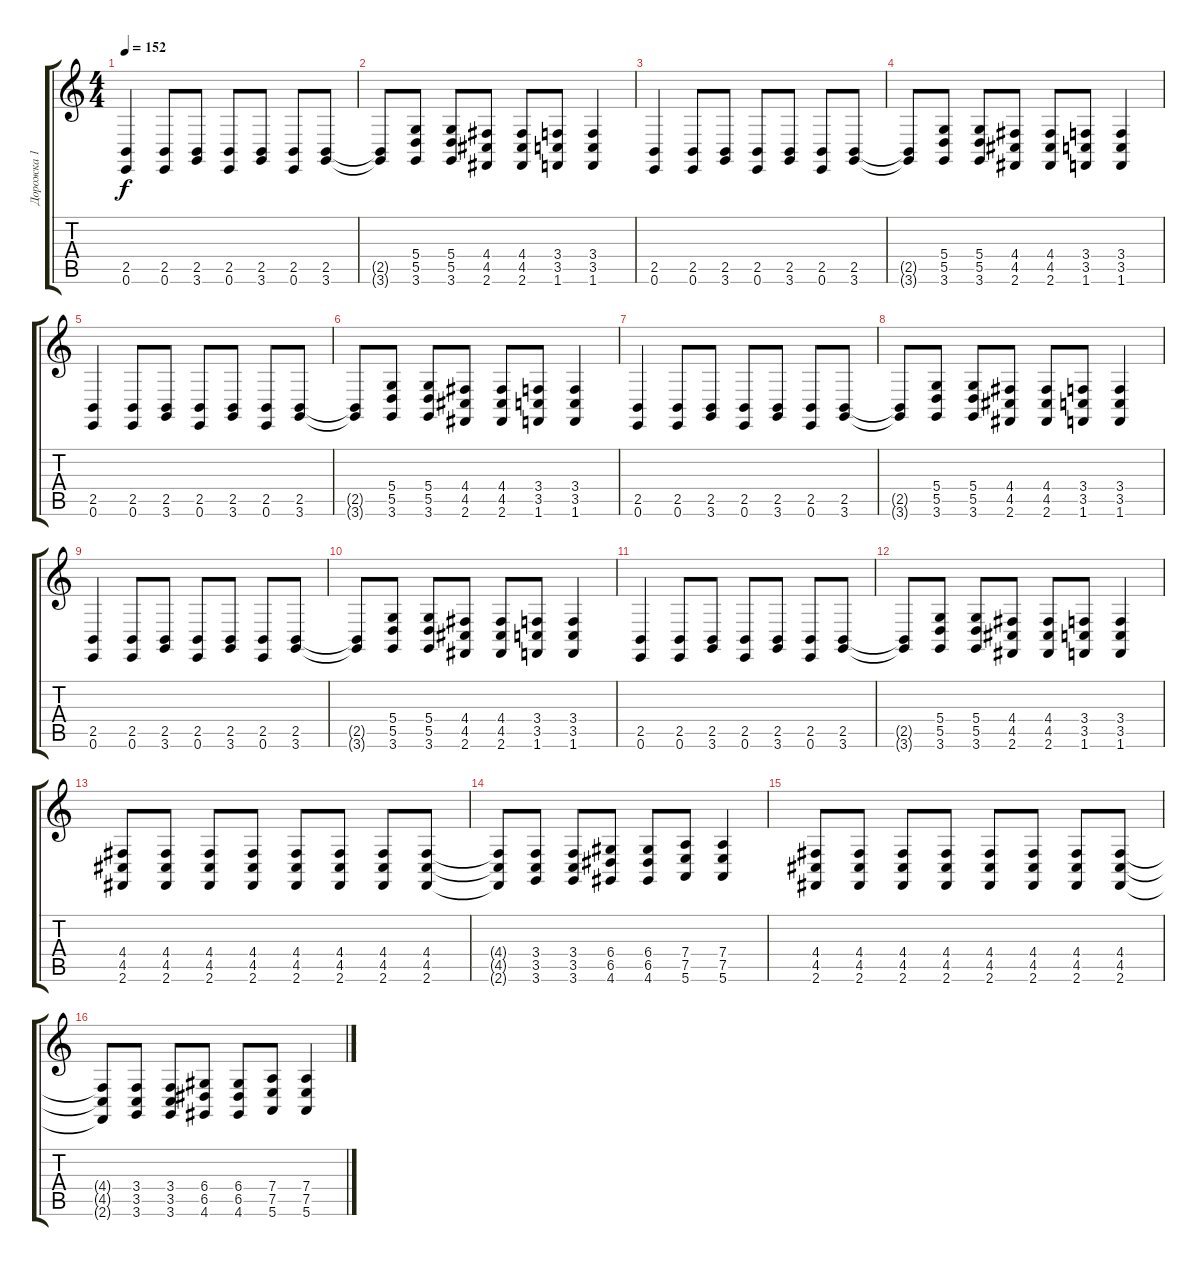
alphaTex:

\track ("Дорожка 1" "Дорожка 1") {instrument drawbarorgan}
\staff {score tabs}
\tuning (E4 B3 G3 D3 A2 E2) {hide}
\ts (4 4)
\tempo 152
\clef g2
\ks c
(2.5 0.6).4{dy f} (2.5 0.6).8 (2.5 3.6).8 (2.5 0.6).8 (2.5 3.6).8 (2.5 0.6).8 (2.5 3.6).8 |
(2.5{t} 3.6{t}).8 (5.4 5.5 3.6).8 (5.4 5.5 3.6).8 (4.4 4.5 2.6).8 (4.4 4.5 2.6).8 (3.4 3.5 1.6).8 (3.4 3.5 1.6).4 |
(2.5 0.6).4 (2.5 0.6).8 (2.5 3.6).8 (2.5 0.6).8 (2.5 3.6).8 (2.5 0.6).8 (2.5 3.6).8 |
(2.5{t} 3.6{t}).8 (5.4 5.5 3.6).8 (5.4 5.5 3.6).8 (4.4 4.5 2.6).8 (4.4 4.5 2.6).8 (3.4 3.5 1.6).8 (3.4 3.5 1.6).4 |
(2.5 0.6).4 (2.5 0.6).8 (2.5 3.6).8 (2.5 0.6).8 (2.5 3.6).8 (2.5 0.6).8 (2.5 3.6).8 |
(2.5{t} 3.6{t}).8 (5.4 5.5 3.6).8 (5.4 5.5 3.6).8 (4.4 4.5 2.6).8 (4.4 4.5 2.6).8 (3.4 3.5 1.6).8 (3.4 3.5 1.6).4 |
(2.5 0.6).4 (2.5 0.6).8 (2.5 3.6).8 (2.5 0.6).8 (2.5 3.6).8 (2.5 0.6).8 (2.5 3.6).8 |
(2.5{t} 3.6{t}).8 (5.4 5.5 3.6).8 (5.4 5.5 3.6).8 (4.4 4.5 2.6).8 (4.4 4.5 2.6).8 (3.4 3.5 1.6).8 (3.4 3.5 1.6).4 |
(2.5 0.6).4 (2.5 0.6).8 (2.5 3.6).8 (2.5 0.6).8 (2.5 3.6).8 (2.5 0.6).8 (2.5 3.6).8 |
(2.5{t} 3.6{t}).8 (5.4 5.5 3.6).8 (5.4 5.5 3.6).8 (4.4 4.5 2.6).8 (4.4 4.5 2.6).8 (3.4 3.5 1.6).8 (3.4 3.5 1.6).4 |
(2.5 0.6).4 (2.5 0.6).8 (2.5 3.6).8 (2.5 0.6).8 (2.5 3.6).8 (2.5 0.6).8 (2.5 3.6).8 |
(2.5{t} 3.6{t}).8 (5.4 5.5 3.6).8 (5.4 5.5 3.6).8 (4.4 4.5 2.6).8 (4.4 4.5 2.6).8 (3.4 3.5 1.6).8 (3.4 3.5 1.6).4 |
(4.4 4.5 2.6).8 (4.4 4.5 2.6).8 (4.4 4.5 2.6).8 (4.4 4.5 2.6).8 (4.4 4.5 2.6).8 (4.4 4.5 2.6).8 (4.4 4.5 2.6).8 (4.4 4.5 2.6).8 |
(4.4{t} 4.5{t} 2.6{t}).8 (3.4 3.5 3.6).8 (3.4 3.5 3.6).8 (6.4 6.5 4.6).8 (6.4 6.5 4.6).8 (7.4 7.5 5.6).8 (7.4 7.5 5.6).4 |
(4.4 4.5 2.6).8 (4.4 4.5 2.6).8 (4.4 4.5 2.6).8 (4.4 4.5 2.6).8 (4.4 4.5 2.6).8 (4.4 4.5 2.6).8 (4.4 4.5 2.6).8 (4.4 4.5 2.6).8 |
(4.4{t} 4.5{t} 2.6{t}).8 (3.4 3.5 3.6).8 (3.4 3.5 3.6).8 (6.4 6.5 4.6).8 (6.4 6.5 4.6).8 (7.4 7.5 5.6).8 (7.4 7.5 5.6).4
